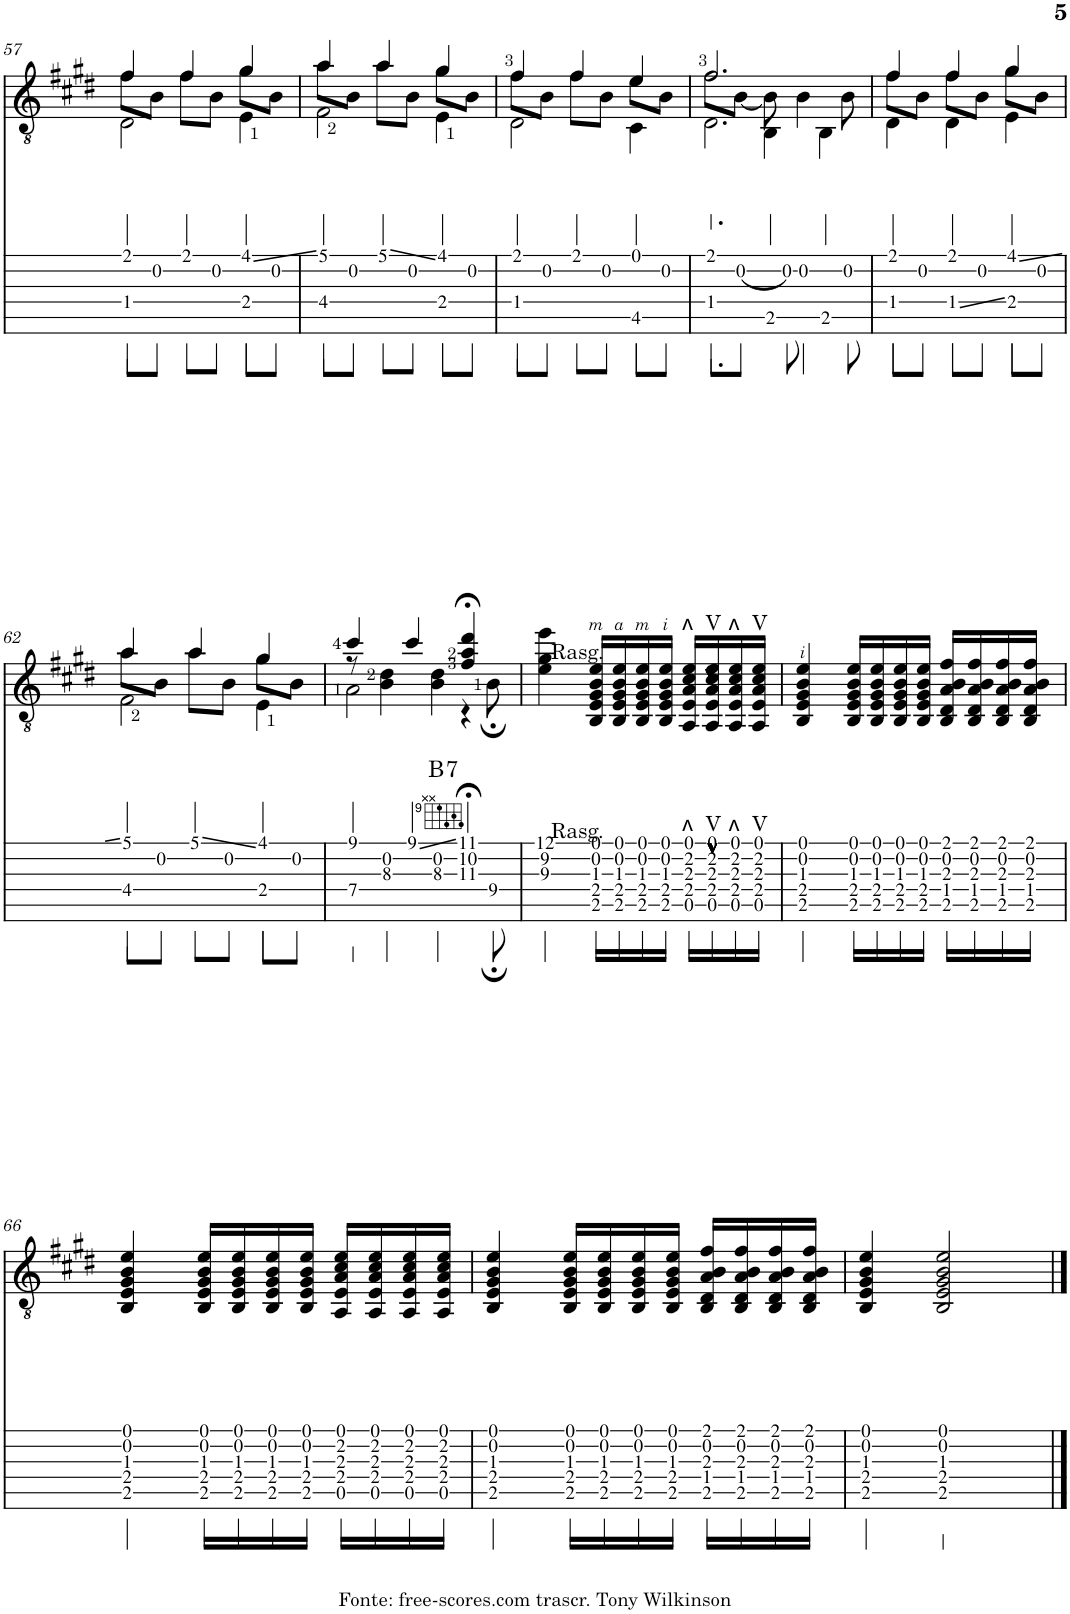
**kern	**harte	**kern
*part2	*part2	*part1
*staff2	*	*staff1
*I"Chitarra classica (Intavolatura)	*	*I"Classical Guitar
!!LO:PB:g=z
*	*	*clefGv2
*k[f#c#g#d#]	*	*k[f#c#g#d#]
*M3/4	*	*M3/4
=57	=57	=57
*^	*	*^
*	*^	*	*	*^
4f#/	8f#\L	2D#\	.	4f#/	8f#\L	2D#\
.	8B\J	.	.	.	8B\J	.
4f#/	8f#\L	.	.	4f#/	8f#\L	.
.	8B\J	.	.	.	8B\J	.
4g#/	8g#\L	4E\	.	4g#/	8g#\L	4E\
.	8B\J	.	.	.	8B\J	.
=58	=58	=58	=58	=58	=58	=58
4a/	8a\L	2F#\	.	4a/	8a\L	2F#\
.	8B\J	.	.	.	8B\J	.
4a/	8a\L	.	.	4a/	8a\L	.
.	8B\J	.	.	.	8B\J	.
4g#/	8g#\L	4E\	.	4g#/	8g#\L	4E\
.	8B\J	.	.	.	8B\J	.
=59	=59	=59	=59	=59	=59	=59
4f#/	8f#\L	2D#\	.	4f#/	8f#\L	2D#\
.	8B\J	.	.	.	8B\J	.
4f#/	8f#\L	.	.	4f#/	8f#\L	.
.	8B\J	.	.	.	8B\J	.
4e/	8e\L	4C#\	.	4e/	8e\L	4C#\
.	8B\J	.	.	.	8B\J	.
*	*v	*v	*	*	*	*
*	*	*	*	*v	*v
=60	=60	=60	=60	=60
!	!LO:N:head=open	!	!	!LO:N:head=open
*^	*^	*	*^	*^
2.f#/	8f#\L	4ryy	2.D#\	.	2.f#/	8f#\L	4ryy	2.D#\
.	[8B\J	.	.	.	.	[8B\J	.	.
.	8B\]	4BB/	.	.	.	8B\]	4BB\	.
.	4B\	.	.	.	.	4B\	.	.
.	.	4BB/	.	.	.	.	4BB\	.
.	8B\	.	.	.	.	8B\	.	.
*	*	*v	*v	*	*	*	*	*
*	*	*	*	*	*	*v	*v
=61	=61	=61	=61	=61	=61	=61
4f#/	8f#\L	4D#\	.	4f#/	8f#\L	4D#\
.	8B\J	.	.	.	8B\J	.
4f#/	8f#\L	4D#\	.	4f#/	8f#\L	4D#\
.	8B\J	.	.	.	8B\J	.
4g#/	8g#\L	4E\	.	4g#/	8g#\L	4E\
.	8B\J	.	.	.	8B\J	.
!!LO:LB:g=z	!!	!!
=62	=62	=62	=62	=62	=62	=62
4a/	8a\L	2F#\	.	4a/	8a\L	2F#\
.	8B\J	.	.	.	8B\J	.
4a/	8a\L	.	.	4a/	8a\L	.
.	8B\J	.	.	.	8B\J	.
4g#/	8g#\L	4E\	.	4g#/	8g#\L	4E\
.	8B\J	.	.	.	8B\J	.
=63	=63	=63	=63	=63	=63	=63
4cc#/	8r	2A\	.	4cc#/	8r	2A\
.	4d#\ 4B\	.	.	.	4B\ 4d#\	.
4cc#/	.	.	.	4cc#/	.	.
.	4d#\ 4B\	.	.	.	4B\ 4d#\	.
!	!	!	!LO:H:kt=7	!	!	!
4f#/;< 4a/;< 4dd#/;<	.	4r	B:7	4f#/;< 4a/;< 4dd#/;<	.	4r
.	8B;\	.	.	.	8B;\	.
*	*v	*v	*	*	*	*
*	*	*	*	*v	*v
=64	=64	=64	=64	=64
!	!	!	!LO:TX:a:t=Rasg.	!
!LO:TX:a:t=Rasg.	!	!	!	!
*v	*v	*	*	*
*	*	*v	*v
4e\ 4g#\ 4ee\	.	4e\ 4g#\ 4ee\
16BB\ 16E\ 16G#\ 16B\ 16e\LL	.	16BB/ 16E/ 16G#/ 16B/ 16e/LL
16BB\ 16E\ 16G#\ 16B\ 16e\	.	16BB/ 16E/ 16G#/ 16B/ 16e/
16BB\ 16E\ 16G#\ 16B\ 16e\	.	16BB/ 16E/ 16G#/ 16B/ 16e/
16BB\ 16E\ 16G#\ 16B\ 16e\JJ	.	16BB/ 16E/ 16G#/ 16B/ 16e/JJ
!	!	!LO:TX:a:t=ʌ
!LO:TX:a:t=ʌ	!	!
16AA\ 16E\ 16A\ 16c#\ 16e\LL	.	16AA/ 16E/ 16A/ 16c#/ 16e/LL
!	!	!LO:TX:a:t=V
!LO:TX:a:t=V	!	!
16AA\ 16E\ 16A\ 16c#\ 16e\	.	16AA/ 16E/ 16A/ 16c#/ 16e/
!	!	!LO:TX:a:t=ʌ
!LO:TX:a:t=ʌ	!	!
16AA\ 16E\ 16A\ 16c#\ 16e\	.	16AA/ 16E/ 16A/ 16c#/ 16e/
!	!	!LO:TX:a:t=V
!LO:TX:a:t=V	!	!
16AA\ 16E\ 16A\ 16c#\ 16e\JJ	.	16AA/ 16E/ 16A/ 16c#/ 16e/JJ
=65	=65	=65
4BB\ 4E\ 4G#\ 4B\ 4e\	.	4BB/ 4E/ 4G#/ 4B/ 4e/
16BB\ 16E\ 16G#\ 16B\ 16e\LL	.	16BB/ 16E/ 16G#/ 16B/ 16e/LL
16BB\ 16E\ 16G#\ 16B\ 16e\	.	16BB/ 16E/ 16G#/ 16B/ 16e/
16BB\ 16E\ 16G#\ 16B\ 16e\	.	16BB/ 16E/ 16G#/ 16B/ 16e/
16BB\ 16E\ 16G#\ 16B\ 16e\JJ	.	16BB/ 16E/ 16G#/ 16B/ 16e/JJ
16BB\ 16D#\ 16A\ 16B\ 16f#\LL	.	16BB/ 16D#/ 16A/ 16B/ 16f#/LL
16BB\ 16D#\ 16A\ 16B\ 16f#\	.	16BB/ 16D#/ 16A/ 16B/ 16f#/
16BB\ 16D#\ 16A\ 16B\ 16f#\	.	16BB/ 16D#/ 16A/ 16B/ 16f#/
16BB\ 16D#\ 16A\ 16B\ 16f#\JJ	.	16BB/ 16D#/ 16A/ 16B/ 16f#/JJ
!!LO:LB:g=z
=66	=66	=66
4BB\ 4E\ 4G#\ 4B\ 4e\	.	4BB/ 4E/ 4G#/ 4B/ 4e/
16BB\ 16E\ 16G#\ 16B\ 16e\LL	.	16BB/ 16E/ 16G#/ 16B/ 16e/LL
16BB\ 16E\ 16G#\ 16B\ 16e\	.	16BB/ 16E/ 16G#/ 16B/ 16e/
16BB\ 16E\ 16G#\ 16B\ 16e\	.	16BB/ 16E/ 16G#/ 16B/ 16e/
16BB\ 16E\ 16G#\ 16B\ 16e\JJ	.	16BB/ 16E/ 16G#/ 16B/ 16e/JJ
16AA\ 16E\ 16A\ 16c#\ 16e\LL	.	16AA/ 16E/ 16A/ 16c#/ 16e/LL
16AA\ 16E\ 16A\ 16c#\ 16e\	.	16AA/ 16E/ 16A/ 16c#/ 16e/
16AA\ 16E\ 16A\ 16c#\ 16e\	.	16AA/ 16E/ 16A/ 16c#/ 16e/
16AA\ 16E\ 16A\ 16c#\ 16e\JJ	.	16AA/ 16E/ 16A/ 16c#/ 16e/JJ
=67	=67	=67
4BB\ 4E\ 4G#\ 4B\ 4e\	.	4BB/ 4E/ 4G#/ 4B/ 4e/
16BB\ 16E\ 16G#\ 16B\ 16e\LL	.	16BB/ 16E/ 16G#/ 16B/ 16e/LL
16BB\ 16E\ 16G#\ 16B\ 16e\	.	16BB/ 16E/ 16G#/ 16B/ 16e/
16BB\ 16E\ 16G#\ 16B\ 16e\	.	16BB/ 16E/ 16G#/ 16B/ 16e/
16BB\ 16E\ 16G#\ 16B\ 16e\JJ	.	16BB/ 16E/ 16G#/ 16B/ 16e/JJ
16BB\ 16D#\ 16A\ 16B\ 16f#\LL	.	16BB/ 16D#/ 16A/ 16B/ 16f#/LL
16BB\ 16D#\ 16A\ 16B\ 16f#\	.	16BB/ 16D#/ 16A/ 16B/ 16f#/
16BB\ 16D#\ 16A\ 16B\ 16f#\	.	16BB/ 16D#/ 16A/ 16B/ 16f#/
16BB\ 16D#\ 16A\ 16B\ 16f#\JJ	.	16BB/ 16D#/ 16A/ 16B/ 16f#/JJ
=68	=68	=68
4BB\ 4E\ 4G#\ 4B\ 4e\	.	4BB/ 4E/ 4G#/ 4B/ 4e/
2BB\ 2E\ 2G#\ 2B\ 2e\	.	2BB/ 2E/ 2G#/ 2B/ 2e/
==	==	==
*-	*-	*-
